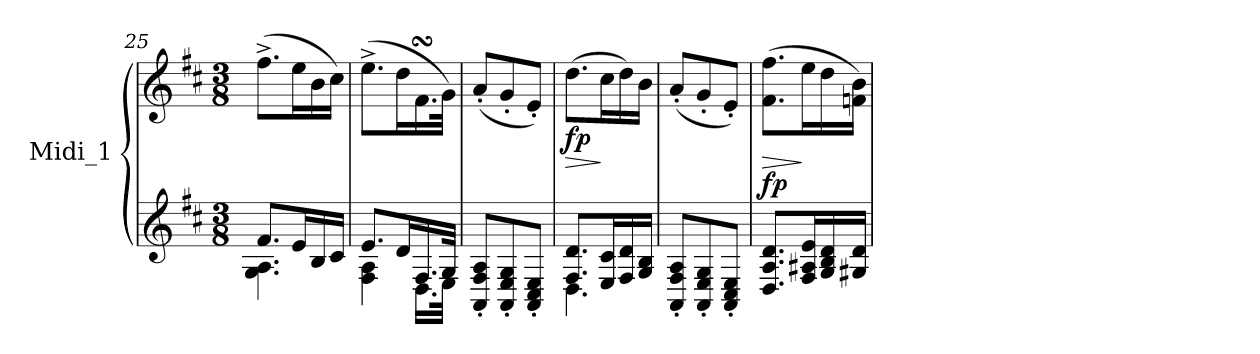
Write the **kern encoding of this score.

**kern	**kern	**dynam
*part1	*part1	*part1
*staff2	*staff1	*staff1/2
*I"Midi_1	*	*
*clefG2	*clefG2	*
*k[f#c#]	*k[f#c#]	*
*D:	*D:	*
*M3/8	*M3/8	*
=25	=25	=25
*^	*	*
8.f#/L	4.G\ 4.A\	(>8.ff#^\L	.
16e/L	.	16ee\L	.
16B/	.	16b\	.
16c#/JJ	.	16cc#\JJ)	.
=26	=26	=26	=26
8.e/L	4F#\ 4A\	(>8.ee^\L	.
16d/L	.	16dd\L	.
16.F#/	16.D\LL	16.f#sSsS\	.
32G/JJk	32E\JJk	32g\JJk)	.
*v	*v	*	*
!!LO:LB:g=z
=27	=27	=27
8AA/' 8F#/' 8A/'L	(>8a'/L	.
8AA/' 8E/' 8G/'	8g'/	.
8AA/' 8C#/' 8E/'J	8e'/J)	.
=28	=28	=28
*^	*	*
!	!	!	!LO:HP:b
!	!	!	!LO:DY:n=1:b
8.F#/ 8.d/L	4.D\	(>8.dd\L	> fp
16E/ 16c#/L	.	16cc#\L	]
16F#/ 16d/	.	16dd\)	.
16G/ 16B/JJ	.	16b\JJ	.
*v	*v	*	*
=29	=29	=29
8AA/' 8F#/' 8A/'L	(>8a'/L	.
8AA/' 8E/' 8G/'	8g'/	.
8AA/' 8C#/' 8E/'J	8e'/J)	.
=30	=30	=30
!	!	!LO:HP:b
!	!	!LO:DY:n=1:a=2
8.D/ 8.A/ 8.d/L	(>8.f#\ 8.ff#\L	> fp
16F#/ 16A#X/ 16e/L	16ee\L	]
16G/ 16B/ 16d/	16dd\	.
16G#X/ 16d/JJ	16fn\ 16b\JJ)	.
=	=	=
*-	*-	*-
